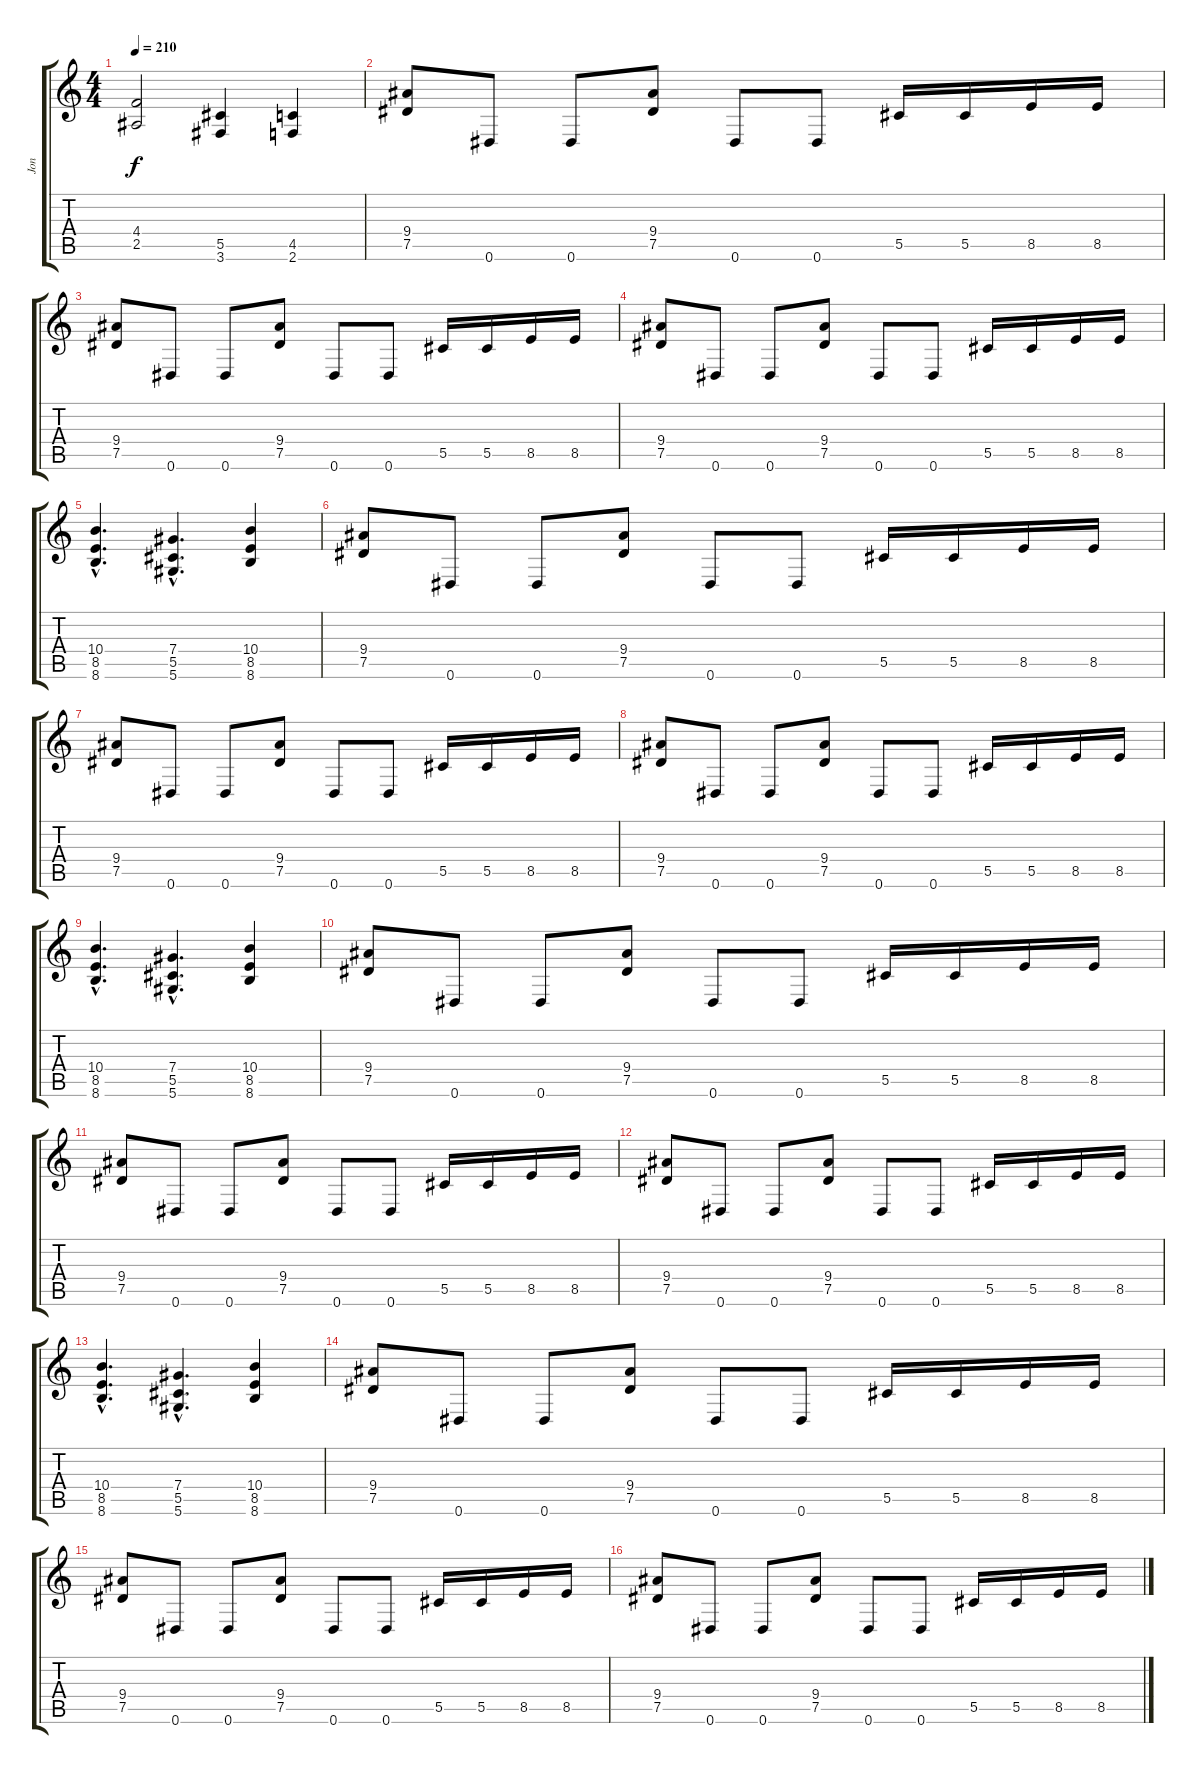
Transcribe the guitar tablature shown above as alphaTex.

\track ("Jon" "Jon") {instrument distortionguitar}
\staff {score tabs}
\tuning (Eb4 Bb3 Gb3 Db3 Ab2 Eb2) {hide}
\ts (4 4)
\tempo 210
\clef g2
\ks c
(4.4 2.5).2{dy f} (5.5 3.6).4 (4.5 2.6).4 |
(9.4 7.5).8 0.6.8 0.6.8 (9.4 7.5).8 0.6.8 0.6.8 5.5.16 5.5.16 8.5.16 8.5.16 |
(9.4 7.5).8 0.6.8 0.6.8 (9.4 7.5).8 0.6.8 0.6.8 5.5.16 5.5.16 8.5.16 8.5.16 |
(9.4 7.5).8 0.6.8 0.6.8 (9.4 7.5).8 0.6.8 0.6.8 5.5.16 5.5.16 8.5.16 8.5.16 |
(10.4{hac} 8.5{hac} 8.6{hac}).4{d} (7.4{hac} 5.5{hac} 5.6{hac}).4{d} (10.4 8.5 8.6).4 |
(9.4 7.5).8 0.6.8 0.6.8 (9.4 7.5).8 0.6.8 0.6.8 5.5.16 5.5.16 8.5.16 8.5.16 |
(9.4 7.5).8 0.6.8 0.6.8 (9.4 7.5).8 0.6.8 0.6.8 5.5.16 5.5.16 8.5.16 8.5.16 |
(9.4 7.5).8 0.6.8 0.6.8 (9.4 7.5).8 0.6.8 0.6.8 5.5.16 5.5.16 8.5.16 8.5.16 |
(10.4{hac} 8.5{hac} 8.6{hac}).4{d} (7.4{hac} 5.5{hac} 5.6{hac}).4{d} (10.4 8.5 8.6).4 |
(9.4 7.5).8 0.6.8 0.6.8 (9.4 7.5).8 0.6.8 0.6.8 5.5.16 5.5.16 8.5.16 8.5.16 |
(9.4 7.5).8 0.6.8 0.6.8 (9.4 7.5).8 0.6.8 0.6.8 5.5.16 5.5.16 8.5.16 8.5.16 |
(9.4 7.5).8 0.6.8 0.6.8 (9.4 7.5).8 0.6.8 0.6.8 5.5.16 5.5.16 8.5.16 8.5.16 |
(10.4{hac} 8.5{hac} 8.6{hac}).4{d} (7.4{hac} 5.5{hac} 5.6{hac}).4{d} (10.4 8.5 8.6).4 |
(9.4 7.5).8 0.6.8 0.6.8 (9.4 7.5).8 0.6.8 0.6.8 5.5.16 5.5.16 8.5.16 8.5.16 |
(9.4 7.5).8 0.6.8 0.6.8 (9.4 7.5).8 0.6.8 0.6.8 5.5.16 5.5.16 8.5.16 8.5.16 |
(9.4 7.5).8 0.6.8 0.6.8 (9.4 7.5).8 0.6.8 0.6.8 5.5.16 5.5.16 8.5.16 8.5.16
